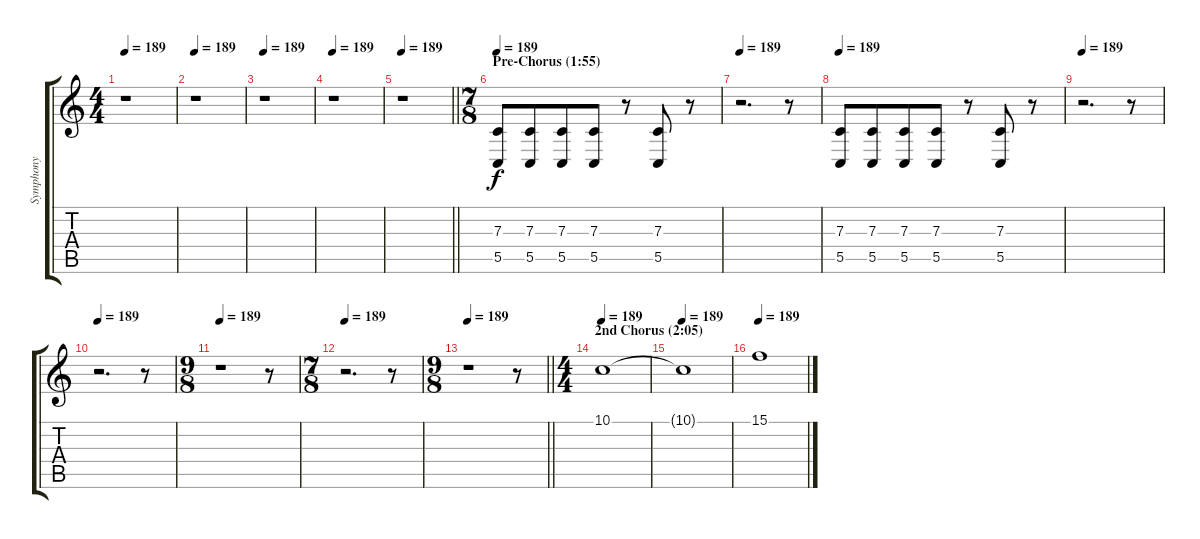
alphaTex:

\track ("Symphony" "Symphony") {instrument stringensemble1}
\staff {score tabs}
\tuning (D4 A3 F3 C3 G2 C2) {hide}
\ts (4 4)
\tempo 189
\clef g2
\ks c
r.1{dy f} |
\tempo 189
r.1 |
\tempo 189
r.1 |
\tempo 189
r.1 |
\tempo 189
\barLineRight lightlight
r.1 |
\ts (7 8)
\section ("" "Pre-Chorus (1:55)")
\tempo 189
(7.3 5.5).8{balance 0 instrument overdrivenguitar} (7.3 5.5).8 (7.3 5.5).8 (7.3 5.5).8 r.8 (7.3 5.5).8 r.8 |
\tempo 189
r.2{d} r.8 |
\tempo 189
(7.3 5.5).8{balance 0 instrument overdrivenguitar} (7.3 5.5).8 (7.3 5.5).8 (7.3 5.5).8 r.8 (7.3 5.5).8 r.8 |
\tempo 189
r.2{d} r.8 |
\tempo 189
r.2{d} r.8 |
\ts (9 8)
\tempo 189
r.1 r.8 |
\ts (7 8)
\tempo 189
r.2{d} r.8 |
\ts (9 8)
\tempo 189
\barLineRight lightlight
r.1 r.8 |
\ts (4 4)
\section ("" "2nd Chorus (2:05)")
\tempo 189
10.1.1{balance 8 instrument stringensemble1} |
\tempo 189
10.1{t}.1 |
\tempo 189
15.1.1
